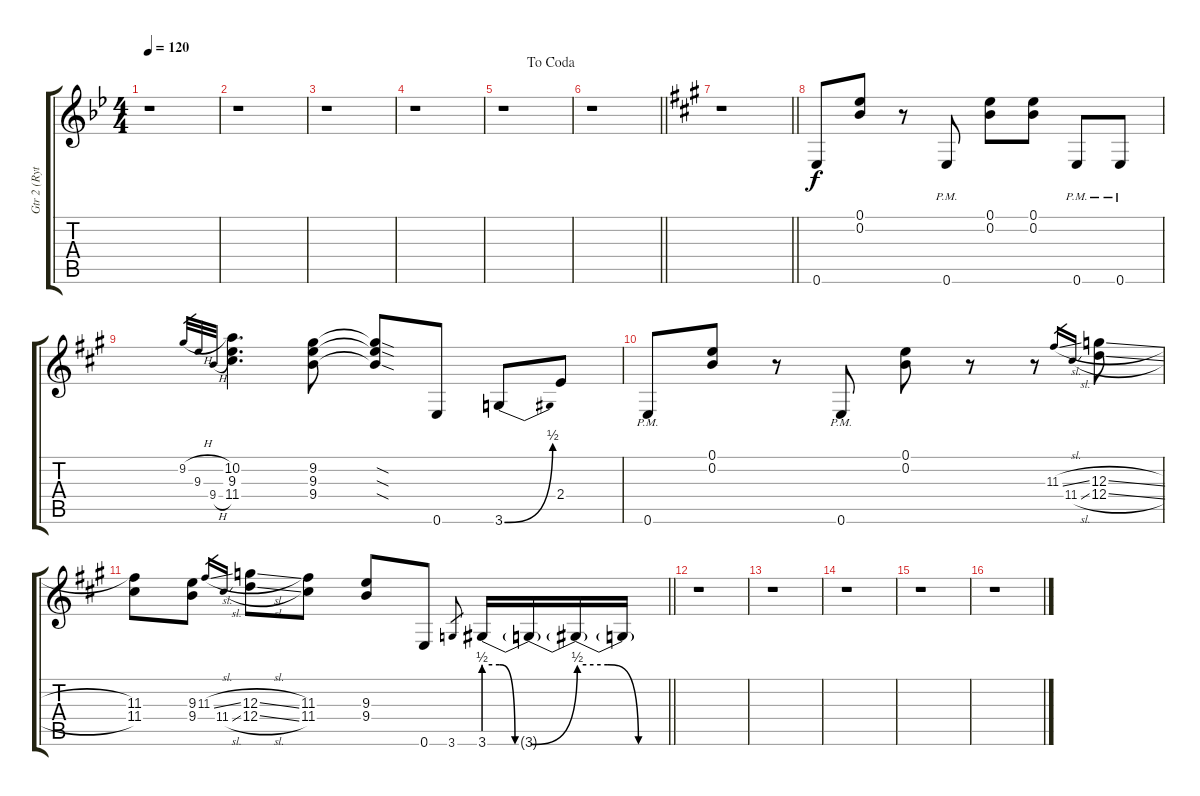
\track ("Gtr 2 (Rythm)" "Gtr 2 (Ryt") {instrument distortionguitar}
\staff {score tabs}
\tuning (E4 B3 G3 D3 A2 E2) {hide}
\ts (4 4)
\tempo 120
\clef g2
\ks bb
r.1{dy f} |
r.1 |
r.1 |
r.1 |
\jump dacoda
r.1 |
\barLineRight lightlight
r.1 |
\barLineRight lightlight
\ks a
r.1 |
0.6.8 (0.1 0.2).8 r.8 0.6{pm}.8 (0.1 0.2).8 (0.1 0.2).8 0.6{pm}.8 0.6{pm}.8 |
9.2{h}.32{gr} 9.3.32{gr} 9.4{h}.32{gr} (10.2 9.3 11.4).4{d} (9.2 9.3 9.4).8 (9.2{sod t} 9.3{sod t} 9.4{sod t}).8 0.6.8 3.6{be (bend 0 0 60 2)}.8 2.4.8 |
0.6{pm}.8 (0.1 0.2).8 r.8 0.6{pm}.8 (0.1 0.2).8 r.8 r.8 11.3{sl}.16{gr} 11.4{sl}.16{gr} (12.3{sl} 12.4{sl}).8 |
\barLineRight lightlight
(11.3 11.4).8 (9.3 9.4).8 11.3{sl}.16{gr} 11.4{sl}.16{gr} (12.3{sl} 12.4{sl}).8 (11.3 11.4).8 (9.3 9.4).8 0.6.8 3.6.8{gr} 3.6{be (custom 0 2 20 2 40 0 60 0)}.16 3.6{be (bend 0 0 60 2) t}.16 3.6{be (custom 0 2 20 2 40 0 60 0) t}.16 3.6{t}.16 |
r.1 |
r.1 |
r.1 |
r.1 |
r.1
